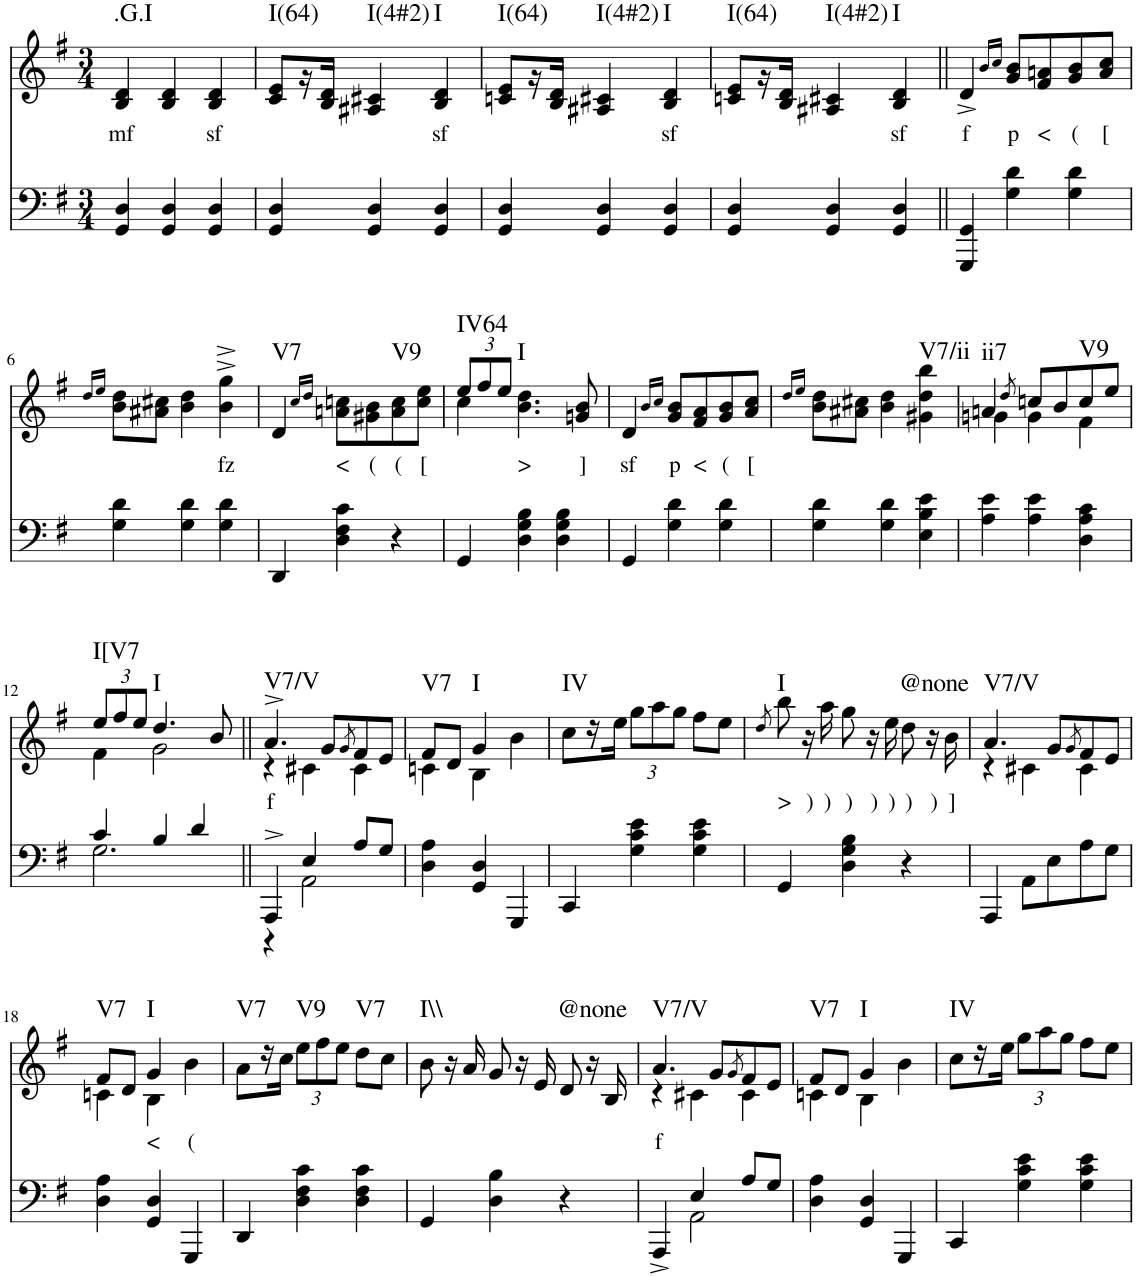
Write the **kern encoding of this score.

**kern	**kern	**text	**harte
*part2	*part1	*part1	*part1
*staff2	*staff1	*staff1	*
*I"Piano	*I"Piano	*	*
*I'Pno	*I'Pno	*	*
*clefF4	*clefG2	*	*
*k[f#]	*k[f#]	*	*
*G:	*G:	*	*
*M3/4	*M3/4	*	*
=1	=1	=1	=1
!	!	!LO:LY:b	!LO:H:kt=.G.I
4GG/ 4D/	4B/ 4d/	mf	N
4GG/ 4D/	4B/ 4d/	.	.
!	!	!LO:LY:b	!
4GG/ 4D/	4B/ 4d/	sf	.
=2	=2	=2	=2
!	!	!	!LO:H:kt=I(64)
4GG/ 4D/	8c/ 8e/L	.	N
.	16r	.	.
.	16B/ 16d/JJ	.	.
!	!	!	!LO:H:kt=I(4#2)
4GG/ 4D/	4A#X/ 4c#X/	.	N
!	!	!LO:LY:b	!LO:H:kt=I
4GG/ 4D/	4B/ 4d/	sf	N
=3	=3	=3	=3
!	!	!	!LO:H:kt=I(64)
4GG/ 4D/	8cn/ 8e/L	.	N
.	16r	.	.
.	16B/ 16d/JJ	.	.
!	!	!	!LO:H:kt=I(4#2)
4GG/ 4D/	4A#X/ 4c#X/	.	N
!	!	!LO:LY:b	!LO:H:kt=I
4GG/ 4D/	4B/ 4d/	sf	N
=4	=4	=4	=4
!	!	!	!LO:H:kt=I(64)
4GG/ 4D/	8cn/ 8e/L	.	N
.	16r	.	.
.	16B/ 16d/JJ	.	.
!	!	!	!LO:H:kt=I(4#2)
4GG/ 4D/	4A#X/ 4c#X/	.	N
!	!	!LO:LY:b	!LO:H:kt=I
4GG/ 4D/	4B/ 4d/	sf	N
=5||	=5||	=5||	=5||
!	!	!LO:LY:b	!
4GGG/ 4GG/	4d^/	f	.
.	16qb/LL	.	.
.	16qcc/JJ	.	.
!	!	!LO:LY:b	!
4G\ 4d\	8g/ 8b/L	p	.
!	!	!LO:LY:b	!
.	8f#/ 8an/	<	.
!	!	!LO:LY:b	!
4G\ 4d\	8g/ 8b/	(	.
!	!	!LO:LY:b	!
.	8a/ 8cc/J	[	.
!!LO:LB:g=z
=6	=6	=6	=6
.	16qdd/LL	.	.
.	16qee/JJ	.	.
4G\ 4d\	8b\ 8dd\L	.	.
.	8a#X\ 8cc#X\J	.	.
4G\ 4d\	4b\ 4dd\	.	.
!	!	!LO:LY:b	!
4G\ 4d\	4b\^ 4gg\^	fz	.
=7	=7	=7	=7
!	!	!	!LO:H:kt=V7
4DD/	4d/	.	N
.	16qcc/LL	.	.
.	16qdd/JJ	.	.
!	!	!LO:LY:b	!
4D\ 4F#\ 4c\	8an\ 8ccn\L	<	.
!	!	!LO:LY:b	!
.	8g#X\ 8b\	(	.
!	!	!LO:LY:b	!LO:H:kt=V9
4r	8a\ 8cc\	(	N
!	!	!LO:LY:b	!
.	8cc\ 8ee\J	[	.
=8	=8	=8	=8
*	*Xbrackettup	*	*
*	*^	*	*
!	!	!	!	!LO:H:kt=IV64
4GG/	12ee/L	4cc\	.	N
.	12ff#/	.	.	.
.	12ee/J	.	.	.
!	!	!	!LO:LY:b	!LO:H:kt=I
4D\ 4G\ 4B\	2ryy	4.b\ 4.dd\	>	N
4D\ 4G\ 4B\	.	.	.	.
!	!	!	!LO:LY:b	!
.	.	8gn/ 8b/	]	.
=9	=9	=9	=9	=9
!	!	!	!LO:LY:b	!
*	*v	*v	*	*
4GG/	4d/	sf	.
.	16qb/LL	.	.
.	16qcc/JJ	.	.
!	!	!LO:LY:b	!
4G\ 4d\	8g/ 8b/L	p	.
!	!	!LO:LY:b	!
.	8f#/ 8a/	<	.
!	!	!LO:LY:b	!
4G\ 4d\	8g/ 8b/	(	.
!	!	!LO:LY:b	!
.	8a/ 8cc/J	[	.
=10	=10	=10	=10
.	16qdd/LL	.	.
.	16qee/JJ	.	.
4G\ 4d\	8b\ 8dd\L	.	.
.	8a#X\ 8cc#X\J	.	.
4G\ 4d\	4b\ 4dd\	.	.
!	!	!	!LO:H:kt=V7/ii
4E\ 4B\ 4e\	4g#X\ 4dd\ 4bb\	.	N
=11	=11	=11	=11
*	*^	*	*
!	!	!	!	!LO:H:kt=ii7
4A\ 4e\	4an/	4gn\	.	N
.	8qdd/	.	.	.
4A\ 4e\	8ccn/L	4g\	.	.
.	8b/	.	.	.
!	!	!	!	!LO:H:kt=V9
4D\ 4A\ 4c\	8cc/	4f#\	.	N
.	8ee/J	.	.	.
!!LO:LB:g=z	!!
=12	=12	=12	=12	=12
*^	*	*	*	*
!	!	!	!	!	!LO:H:kt=I[V7
4c/	2.G\	12ee/L	4f#\	.	N
.	.	12ff#/	.	.	.
.	.	12ee/J	.	.	.
!	!	!	!	!	!LO:H:kt=I
4B/	.	4.dd/	2g\	.	N
4d/	.	.	.	.	.
.	.	8b/	.	.	.
=13||	=13||	=13||	=13||	=13||	=13||
!	!	!	!	!LO:LY:b	!LO:H:kt=V7/V
4AAA^/	4r	4.a^/	4r	f	N
4E/	2AA\	.	4c#X\	.	.
.	.	8g/L	.	.	.
.	.	8qg/	.	.	.
8A/L	.	8f#/	4c#\	.	.
8G/J	.	8e/J	.	.	.
*v	*v	*	*	*	*
=14	=14	=14	=14	=14
!	!	!	!	!LO:H:kt=V7
4D\ 4A\	8f#/L	4cn\	.	N
.	8d/J	.	.	.
!	!	!	!	!LO:H:kt=I
4GG/ 4D/	4g/	4B\	.	N
4GGG/	4ryy	4b\	.	.
=15	=15	=15	=15	=15
!	!	!	!	!LO:H:kt=IV
*	*v	*v	*	*
4CC/	8cc\L	.	N
.	16r	.	.
.	16ee\JJ	.	.
4G\ 4c\ 4e\	12gg\L	.	.
.	12aa\	.	.
.	12gg\J	.	.
4G\ 4c\ 4e\	8ff#\L	.	.
.	8ee\J	.	.
=16	=16	=16	=16
.	8qdd/	.	.
!	!	!LO:LY:b	!LO:H:kt=I
4GG/	8bb\	>	N
!	!	!LO:LY:b	!
.	16r	)	.
!	!	!LO:LY:b	!
.	16aa\	)	.
!	!	!LO:LY:b	!
4D\ 4G\ 4B\	8gg\	)	.
!	!	!LO:LY:b	!
.	16r	)	.
!	!	!LO:LY:b	!
.	16ee\	)	.
!	!	!LO:LY:b	!LO:H:kt=@none
4r	8dd\	)	N
!	!	!LO:LY:b	!
.	16r	)	.
!	!	!LO:LY:b	!
.	16b\	]	.
=17	=17	=17	=17
*	*^	*	*
!	!	!	!	!LO:H:kt=V7/V
4AAA/	4.a/	4r	.	N
8AA\L	.	4c#X\	.	.
8E\	8g/L	.	.	.
.	8qg/	.	.	.
8A\	8f#/	4c#\	.	.
8G\J	8e/J	.	.	.
!!LO:LB:g=z	!!
=18	=18	=18	=18	=18
!	!	!	!	!LO:H:kt=V7
4D\ 4A\	8f#/L	4cn\	.	N
.	8d/J	.	.	.
!	!	!	!LO:LY:b	!LO:H:kt=I
4GG/ 4D/	4g/	4B\	<	N
!	!	!	!LO:LY:b	!
4GGG/	4ryy	4b\	(	.
=19	=19	=19	=19	=19
!	!	!	!	!LO:H:kt=V7
*	*v	*v	*	*
4DD/	8a\L	.	N
.	16r	.	.
.	16cc\JJ	.	.
!	!	!	!LO:H:kt=V9
4D\ 4F#\ 4c\	12ee\L	.	N
.	12ff#\	.	.
.	12ee\J	.	.
!	!	!	!LO:H:kt=V7
4D\ 4F#\ 4c\	8dd\L	.	N
.	8cc\J	.	.
=20	=20	=20	=20
!	!	!	!LO:H:kt=I\\
4GG/	8b\	.	N
.	16r	.	.
.	16a/	.	.
4D\ 4B\	8g/	.	.
.	16r	.	.
.	16e/	.	.
!	!	!	!LO:H:kt=@none
4r	8d/	.	N
.	16r	.	.
.	16B/	.	.
=21	=21	=21	=21
*^	*^	*	*
!	!	!	!	!LO:LY:b	!LO:H:kt=V7/V
4AAA^/	4ryy	4.a/	4r	f	N
4E/	2AA\	.	4c#X\	.	.
.	.	8g/L	.	.	.
.	.	8qg/	.	.	.
8A/L	.	8f#/	4c#\	.	.
8G/J	.	8e/J	.	.	.
*v	*v	*	*	*	*
=22	=22	=22	=22	=22
!	!	!	!	!LO:H:kt=V7
4D\ 4A\	8f#/L	4cn\	.	N
.	8d/J	.	.	.
!	!	!	!	!LO:H:kt=I
4GG/ 4D/	4g/	4B\	.	N
4GGG/	4ryy	4b\	.	.
=23	=23	=23	=23	=23
!	!	!	!	!LO:H:kt=IV
*	*v	*v	*	*
4CC/	8cc\L	.	N
.	16r	.	.
.	16ee\JJ	.	.
4G\ 4c\ 4e\	12gg\L	.	.
.	12aa\	.	.
.	12gg\J	.	.
4G\ 4c\ 4e\	8ff#\L	.	.
.	8ee\J	.	.
=	=	=	=
*-	*-	*-	*-
